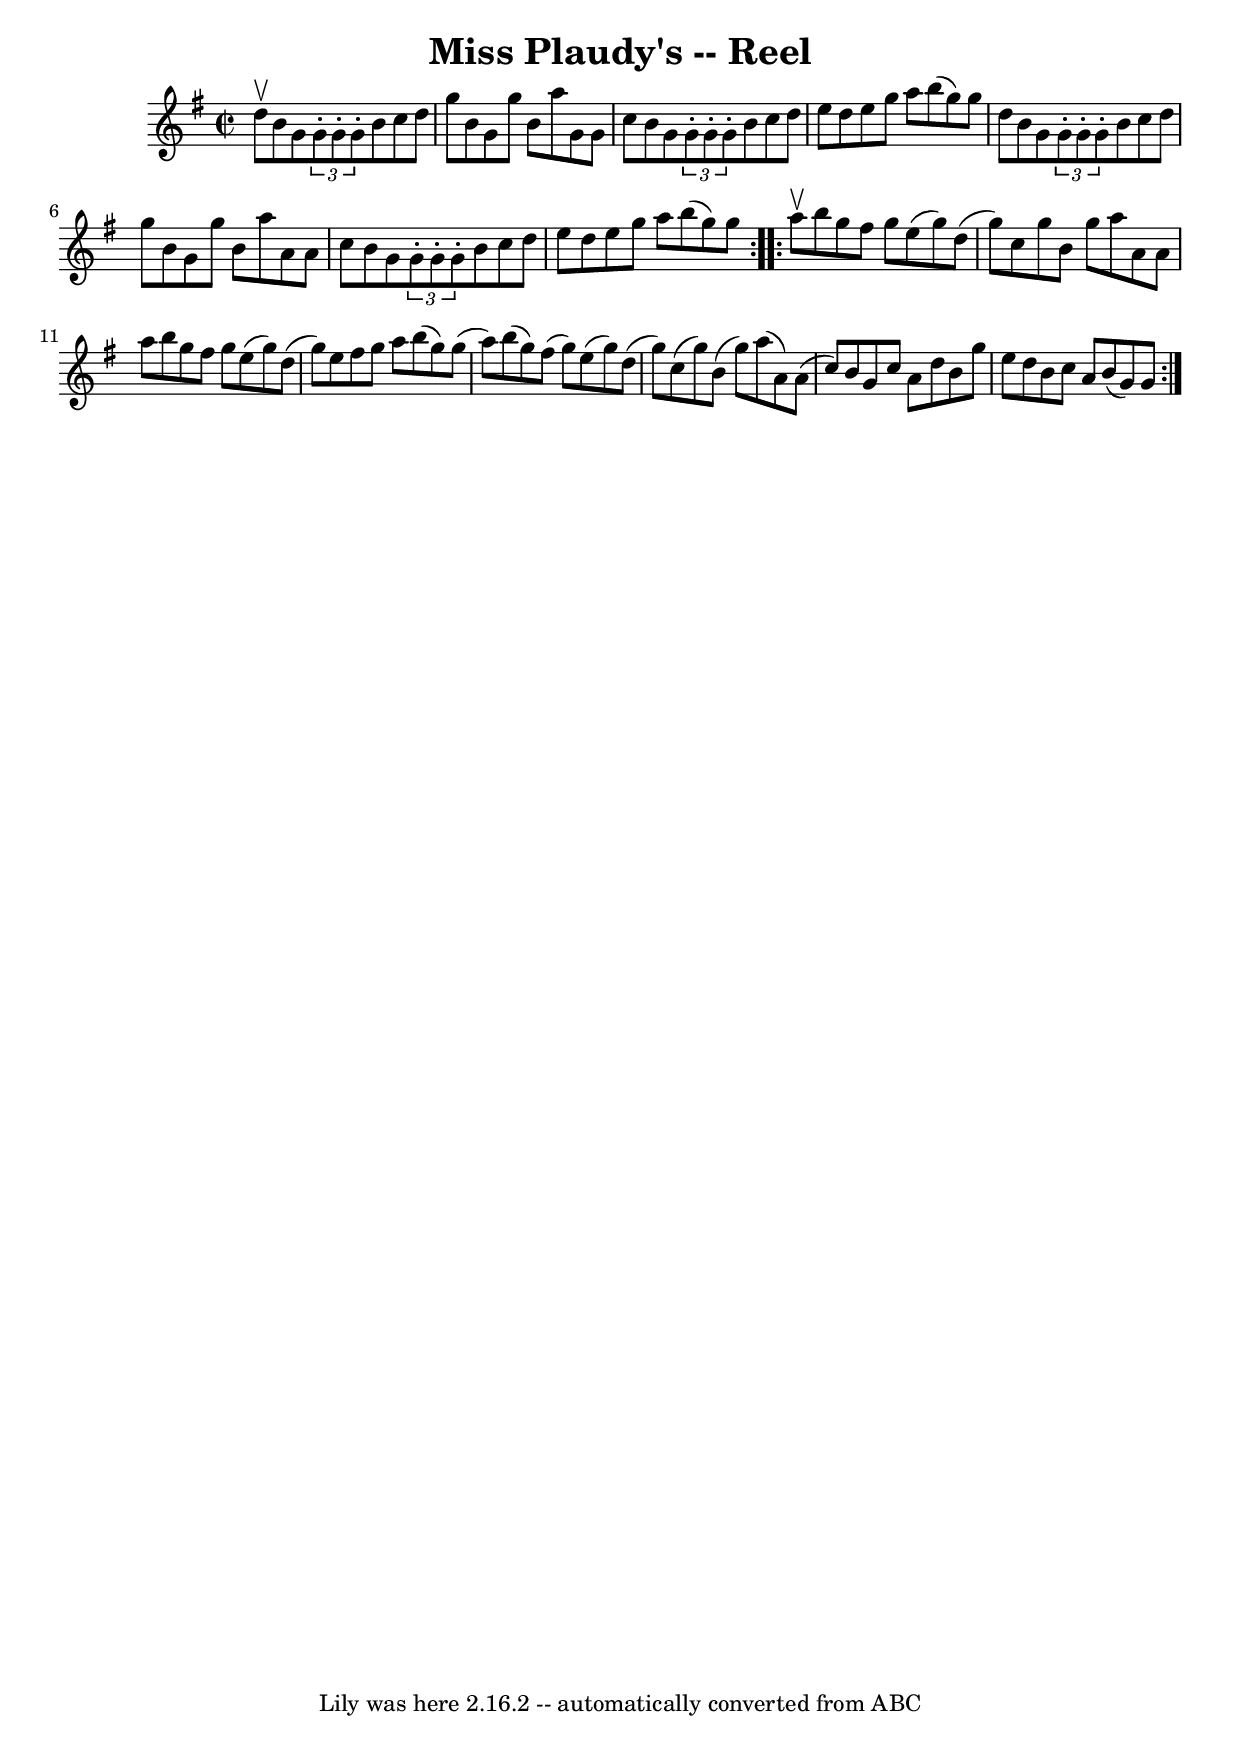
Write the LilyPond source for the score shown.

\version "2.16.2"
\include "Mammoth.ily"
\header {
  %% book = "Ryan's Mammoth Collection"
 crossRefNumber = "1"
 footnotes = "\\\\271"
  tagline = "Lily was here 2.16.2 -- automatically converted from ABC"
  title = "Miss Plaudy's -- Reel"

}
voicedefault =  {



  \repeat volta 2 {

    \override Staff.TimeSignature #'style = #'C
    \time 2/2 
    \key g \major d''8^\upbow  |
 b'8 g'8  \times 2/3 {   
 g'8-. g'8-. g'8-.      } b'8 c''8 d''8 g''8     |
 b'8 g'8 g''8 b'8 a''8 g'8 g'8 c''8     |
 b'8 g'8  
    \times 2/3 { g'8-. g'8-. g'8-.  	       } b'8 c''8 d''8 e''8      |
 d''8 e''8 g''8 a''8 b''8 (g''8) g''8 d''8     |
 b'8 g'8  \times 2/3 { g'8-. g'8-. g'8-. 
			} b'8 c''8 d''8 g''8     |
 b'8 g'8 g''8 b'8 a''8 a'8 a'8 c''8     |
 b'8 g'8  \times 2/3 { g'8-. g'8-. g'8-. 
			} b'8 c''8 d''8 e''8     |
 d''8 e''8 g''8 a''8    
 b''8 (g''8) g''8  
  }     
  \repeat volta 2 { a''8^\upbow  |
 b''8 g''8 fis''8 g''8 e''8 (g''8) d''8 (g''8)     |
 c''8 g''8 b'8 g''8 a''8 a'8 a'8 a''8     |
 b''8 g''8 fis''8 g''8 e''8 (g''8) d''8 (g''8)   |
 e''8 fis''8 g''8 a''8 b''8 (g''8) g''8 ( a''8)    |
 b''8 (g''8) fis''8 (g''8) e''8 (g''8 ) d''8 (g''8)   |
 c''8 (g''8) b'8 (g''8) a''8 (a'8) a'8 (c''8)    |
 b'8 g'8 c''8 a'8 d''8 b'8 g''8 e''8     |
 d''8 b'8 c''8 a'8 b'8 (
 g'8) g'8  
  }   

}

\score{
  <<

    \context Staff="default"
    {
      \voicedefault 
      
    }

  >>
  \layout {
    
  }
  \midi {
  }

}
